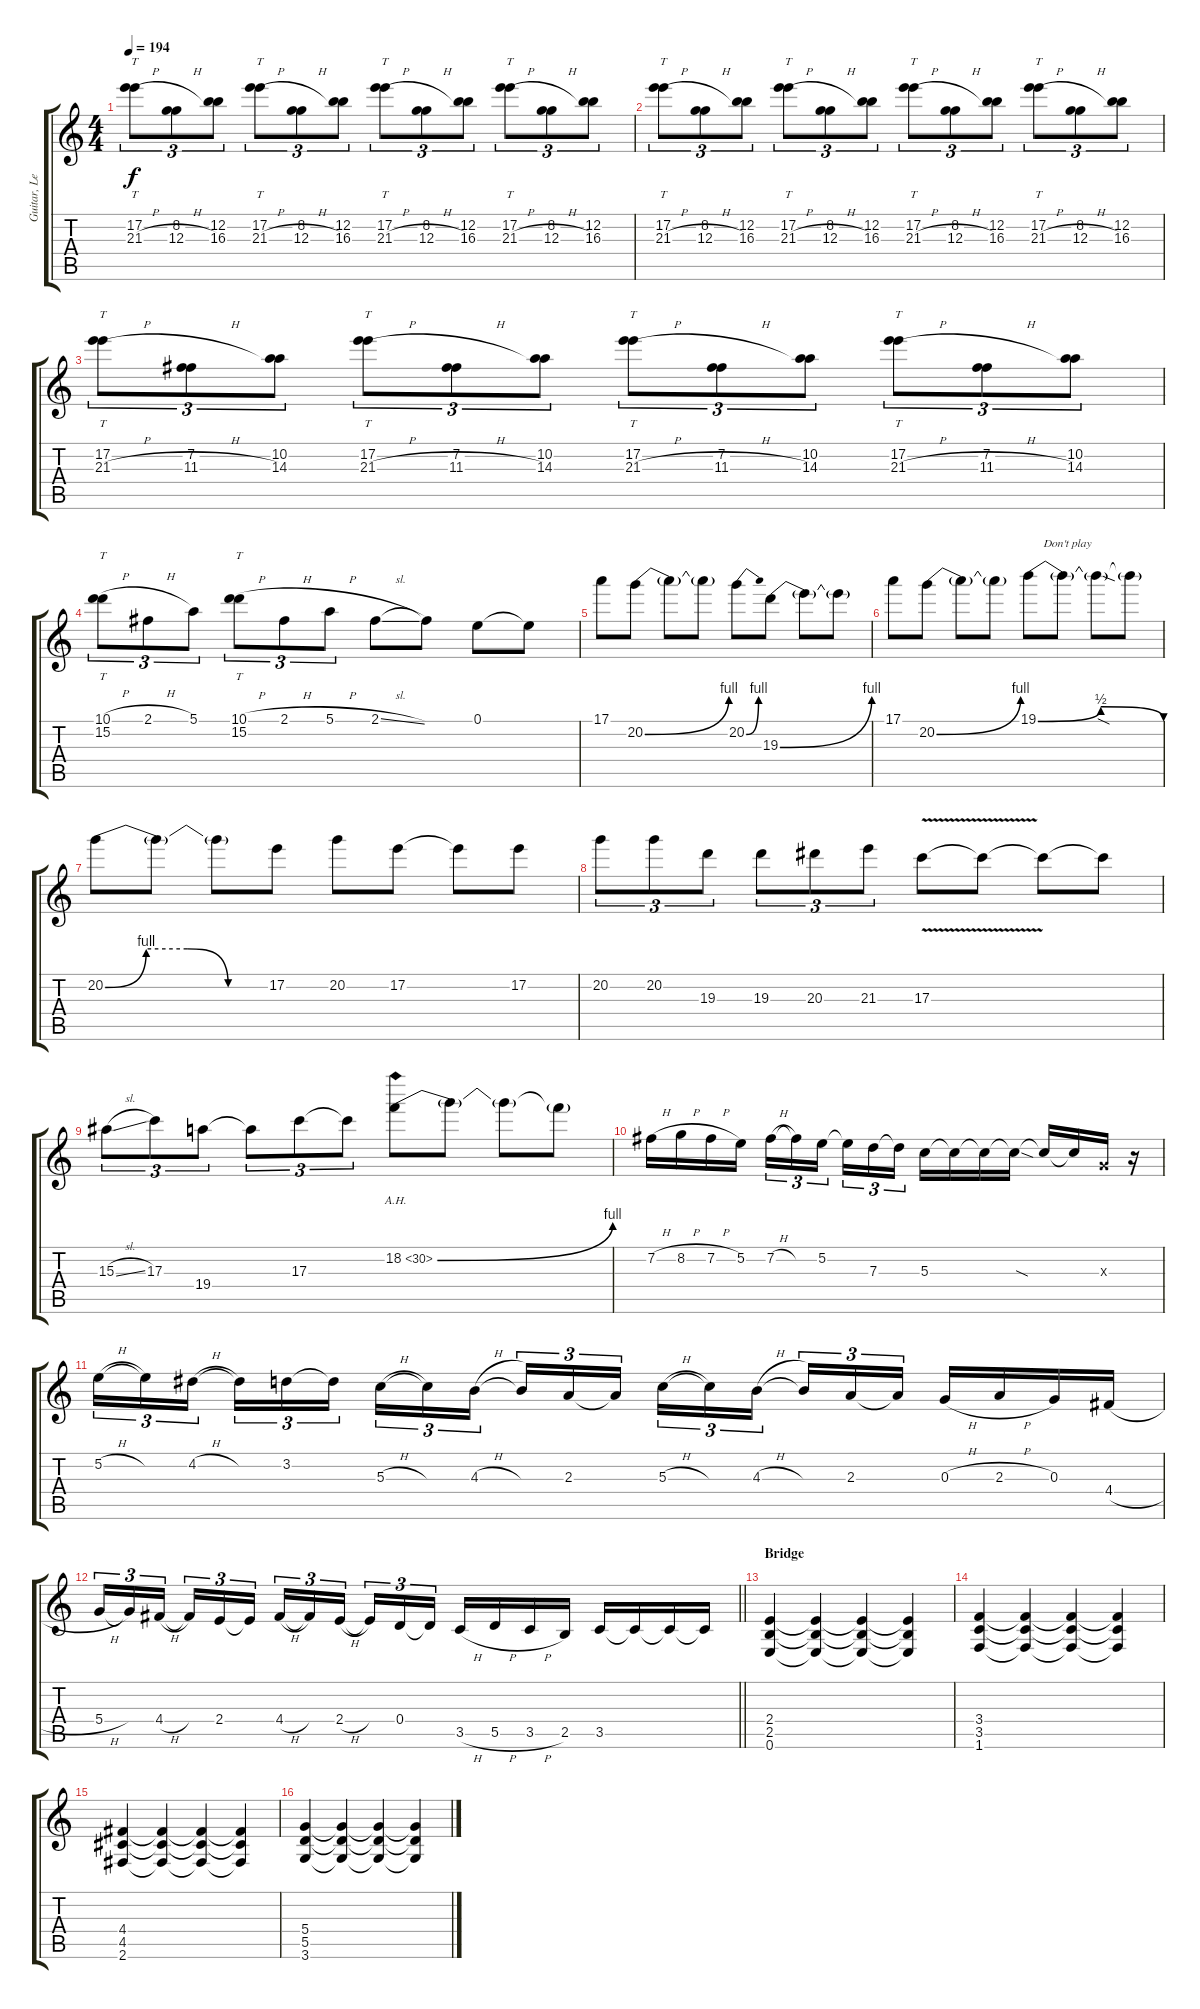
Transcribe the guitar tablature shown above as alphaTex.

\track ("Guitar, Lead" "Guitar, Le") {instrument distortionguitar}
\staff {score tabs}
\tuning (E4 B3 G3 D3 A2 E2) {hide}
\ts (4 4)
\tempo 194
\clef g2
\ks c
(17.2{h} 21.3{h}).8{tt tu (3 2) dy f} (8.2{h} 12.3{h}).8{tu (3 2)} (12.2 16.3).8{tu (3 2)} (17.2{h} 21.3{h}).8{tt tu (3 2)} (8.2{h} 12.3{h}).8{tu (3 2)} (12.2 16.3).8{tu (3 2)} (17.2{h} 21.3{h}).8{tt tu (3 2)} (8.2{h} 12.3{h}).8{tu (3 2)} (12.2 16.3).8{tu (3 2)} (17.2{h} 21.3{h}).8{tt tu (3 2)} (8.2{h} 12.3{h}).8{tu (3 2)} (12.2 16.3).8{tu (3 2)} |
(17.2{h} 21.3{h}).8{tt tu (3 2)} (8.2{h} 12.3{h}).8{tu (3 2)} (12.2 16.3).8{tu (3 2)} (17.2{h} 21.3{h}).8{tt tu (3 2)} (8.2{h} 12.3{h}).8{tu (3 2)} (12.2 16.3).8{tu (3 2)} (17.2{h} 21.3{h}).8{tt tu (3 2)} (8.2{h} 12.3{h}).8{tu (3 2)} (12.2 16.3).8{tu (3 2)} (17.2{h} 21.3{h}).8{tt tu (3 2)} (8.2{h} 12.3{h}).8{tu (3 2)} (12.2 16.3).8{tu (3 2)} |
(17.2{h} 21.3{h}).8{tt tu (3 2)} (7.2{h} 11.3{h}).8{tu (3 2)} (10.2 14.3).8{tu (3 2)} (17.2{h} 21.3{h}).8{tt tu (3 2)} (7.2{h} 11.3{h}).8{tu (3 2)} (10.2 14.3).8{tu (3 2)} (17.2{h} 21.3{h}).8{tt tu (3 2)} (7.2{h} 11.3{h}).8{tu (3 2)} (10.2 14.3).8{tu (3 2)} (17.2{h} 21.3{h}).8{tt tu (3 2)} (7.2{h} 11.3{h}).8{tu (3 2)} (10.2 14.3).8{tu (3 2)} |
(10.1{h} 15.2).8{tt tu (3 2)} 2.1{h}.8{tu (3 2)} 5.1.8{tu (3 2)} (10.1{h} 15.2).8{tt tu (3 2)} 2.1{h}.8{tu (3 2)} 5.1{h}.8{tu (3 2)} 2.1{sl}.8 2.1{t}.8 0.1.8 0.1{t}.8 |
17.1.8 20.2{be (bend 0 0 60 4)}.8 20.2{t}.8 20.2{t}.8 20.2{be (bend 0 0 60 4)}.8 19.3{be (bend 0 0 60 4)}.8 19.3{t}.8 19.3{t}.8 |
17.1.8 20.2{be (bend 0 0 60 4)}.8 20.2{t}.8 20.2{t}.8 19.1{be (bendrelease 0 0 15 2 24 2 60 0)}.8{txt "     Don't play"} 19.1{t}.8 19.1{sod t}.8 19.1{t}.8 |
20.2{be (custom 0 0 15 4 30 4 45 0 60 0)}.8 20.2{t}.8 20.2{t}.8 17.2.8 20.2.8 17.2.8 17.2{t}.8 17.2.8 |
20.2.8{tu (3 2)} 20.2.8{tu (3 2)} 19.3.8{tu (3 2)} 19.3.8{tu (3 2)} 20.3.8{tu (3 2)} 21.3.8{tu (3 2)} 17.3{v}.8 17.3{t}.8 17.3{t}.8 17.3{t}.8 |
15.3{sl}.8{tu (3 2)} 17.3.8{tu (3 2)} 19.4.8{tu (3 2)} 19.4{t}.8{tu (3 2)} 17.3.8{tu (3 2)} 17.3{t}.8{tu (3 2)} 18.2{be (bend 0 0 60 4) ah 12}.8 18.2{t}.8 18.2{t}.8 18.2{t}.8 |
7.2{h}.16 8.2{h}.16 7.2{h}.16 5.2.16 7.2{h}.16{tu (3 2)} 7.2{t}.16{tu (3 2)} 5.2.16{tu (3 2) beam splitsecondary} 5.2{t}.16{tu (3 2)} 7.3.16{tu (3 2)} 7.3{t}.16{tu (3 2)} 5.3.16 5.3{t}.16 5.3{t}.16 5.3{sod t}.16 5.3{t}.16 5.3{t}.16 0.3{x}.16 r.16 |
5.2{h}.16{tu (3 2)} 5.2{t}.16{tu (3 2)} 4.2{h}.16{tu (3 2) beam splitsecondary} 4.2{t}.16{tu (3 2)} 3.2.16{tu (3 2)} 3.2{t}.16{tu (3 2)} 5.3{h}.16{tu (3 2)} 5.3{t}.16{tu (3 2)} 4.3{h}.16{tu (3 2) beam splitsecondary} 4.3{t}.16{tu (3 2)} 2.3.16{tu (3 2)} 2.3{t}.16{tu (3 2)} 5.3{h}.16{tu (3 2)} 5.3{t}.16{tu (3 2)} 4.3{h}.16{tu (3 2) beam splitsecondary} 4.3{t}.16{tu (3 2)} 2.3.16{tu (3 2)} 2.3{t}.16{tu (3 2)} 0.3{h}.16 2.3{h}.16 0.3.16 4.4{h}.16 |
\barLineRight lightlight
5.4{h}.16{tu (3 2)} 5.4{t}.16{tu (3 2)} 4.4{h}.16{tu (3 2) beam splitsecondary} 4.4{t}.16{tu (3 2)} 2.4.16{tu (3 2)} 2.4{t}.16{tu (3 2)} 4.4{h}.16{tu (3 2)} 4.4{t}.16{tu (3 2)} 2.4{h}.16{tu (3 2) beam splitsecondary} 2.4{t}.16{tu (3 2)} 0.4.16{tu (3 2)} 0.4{t}.16{tu (3 2)} 3.5{h}.16 5.5{h}.16 3.5{h}.16 2.5.16 3.5.16 3.5{t}.16 3.5{t}.16 3.5{t}.16 |
\section ("" "Bridge")
(2.4 2.5 0.6).4 (2.4{t} 2.5{t} 0.6{t}).4 (2.4{t} 2.5{t} 0.6{t}).4 (2.4{t} 2.5{t} 0.6{t}).4 |
(3.4 3.5 1.6).4 (3.4{t} 3.5{t} 1.6{t}).4 (3.4{t} 3.5{t} 1.6{t}).4 (3.4{t} 3.5{t} 1.6{t}).4 |
(4.4 4.5 2.6).4 (4.4{t} 4.5{t} 2.6{t}).4 (4.4{t} 4.5{t} 2.6{t}).4 (4.4{t} 4.5{t} 2.6{t}).4 |
(5.4 5.5 3.6).4 (5.4{t} 5.5{t} 3.6{t}).4 (5.4{t} 5.5{t} 3.6{t}).4 (5.4{t} 5.5{t} 3.6{t}).4
